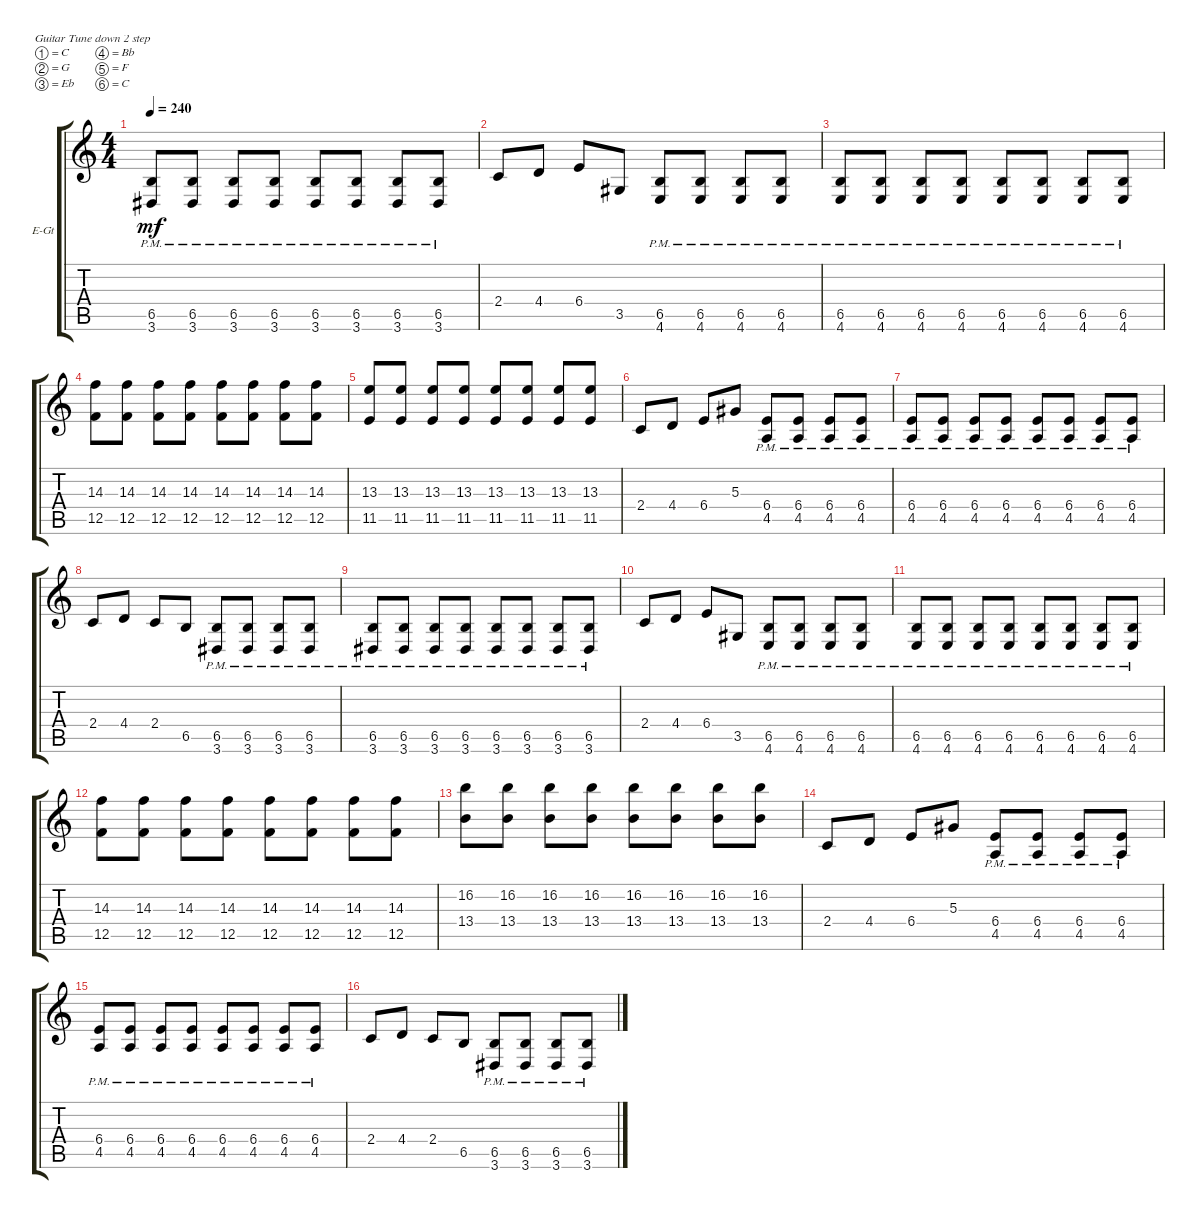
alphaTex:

\defaultSystemsLayout 4
\bracketExtendMode groupsimilarinstruments
\firstSystemTrackNameOrientation horizontal
\otherSystemsTrackNameOrientation horizontal
\track ("Knight Rhythm" "E-Gt") {instrument overdrivenguitar}
\staff {score tabs}
\tuning (C4 G3 Eb3 Bb2 F2 C2)
\ts (4 4)
\tempo 240
\clef g2
\ks aminor
(3.6{pm} 6.5{pm}).8{dy mf} (3.6{pm} 6.5{pm}).8 (3.6{pm} 6.5{pm}).8 (3.6{pm} 6.5{pm}).8 (3.6{pm} 6.5{pm}).8 (3.6{pm} 6.5{pm}).8 (3.6{pm} 6.5{pm}).8 (3.6{pm} 6.5{pm}).8 |
2.4.8 4.4.8 6.4.8 3.5.8 (4.6{pm} 6.5{pm}).8 (4.6{pm} 6.5{pm}).8 (4.6{pm} 6.5{pm}).8 (4.6{pm} 6.5{pm}).8 |
(4.6{pm} 6.5{pm}).8 (4.6{pm} 6.5{pm}).8 (4.6{pm} 6.5{pm}).8 (4.6{pm} 6.5{pm}).8 (4.6{pm} 6.5{pm}).8 (4.6{pm} 6.5{pm}).8 (4.6{pm} 6.5{pm}).8 (4.6{pm} 6.5{pm}).8 |
(12.5 14.3).8 (12.5 14.3).8 (12.5 14.3).8 (12.5 14.3).8 (12.5 14.3).8 (12.5 14.3).8 (12.5 14.3).8 (12.5 14.3).8 |
(11.5 13.3).8 (11.5 13.3).8 (11.5 13.3).8 (11.5 13.3).8 (11.5 13.3).8 (11.5 13.3).8 (11.5 13.3).8 (11.5 13.3).8 |
2.4.8 4.4.8 6.4.8 5.3.8 (4.5{pm} 6.4{pm}).8 (4.5{pm} 6.4{pm}).8 (4.5{pm} 6.4{pm}).8 (4.5{pm} 6.4{pm}).8 |
(4.5{pm} 6.4{pm}).8 (4.5{pm} 6.4{pm}).8 (4.5{pm} 6.4{pm}).8 (4.5{pm} 6.4{pm}).8 (4.5{pm} 6.4{pm}).8 (4.5{pm} 6.4{pm}).8 (4.5{pm} 6.4{pm}).8 (4.5{pm} 6.4{pm}).8 |
2.4.8 4.4.8 2.4.8 6.5.8 (3.6{pm} 6.5{pm}).8 (3.6{pm} 6.5{pm}).8 (3.6{pm} 6.5{pm}).8 (3.6{pm} 6.5{pm}).8 |
(3.6{pm} 6.5{pm}).8 (3.6{pm} 6.5{pm}).8 (3.6{pm} 6.5{pm}).8 (3.6{pm} 6.5{pm}).8 (3.6{pm} 6.5{pm}).8 (3.6{pm} 6.5{pm}).8 (3.6{pm} 6.5{pm}).8 (3.6{pm} 6.5{pm}).8 |
2.4.8 4.4.8 6.4.8 3.5.8 (4.6{pm} 6.5{pm}).8 (4.6{pm} 6.5{pm}).8 (4.6{pm} 6.5{pm}).8 (4.6{pm} 6.5{pm}).8 |
(4.6{pm} 6.5{pm}).8 (4.6{pm} 6.5{pm}).8 (4.6{pm} 6.5{pm}).8 (4.6{pm} 6.5{pm}).8 (4.6{pm} 6.5{pm}).8 (4.6{pm} 6.5{pm}).8 (4.6{pm} 6.5{pm}).8 (4.6{pm} 6.5{pm}).8 |
(12.5 14.3).8 (12.5 14.3).8 (12.5 14.3).8 (12.5 14.3).8 (12.5 14.3).8 (12.5 14.3).8 (12.5 14.3).8 (12.5 14.3).8 |
(13.4 16.2).8 (13.4 16.2).8 (13.4 16.2).8 (13.4 16.2).8 (13.4 16.2).8 (13.4 16.2).8 (13.4 16.2).8 (13.4 16.2).8 |
2.4.8 4.4.8 6.4.8 5.3.8 (4.5{pm} 6.4{pm}).8 (4.5{pm} 6.4{pm}).8 (4.5{pm} 6.4{pm}).8 (4.5{pm} 6.4{pm}).8 |
(4.5{pm} 6.4{pm}).8 (4.5{pm} 6.4{pm}).8 (4.5{pm} 6.4{pm}).8 (4.5{pm} 6.4{pm}).8 (4.5{pm} 6.4{pm}).8 (4.5{pm} 6.4{pm}).8 (4.5{pm} 6.4{pm}).8 (4.5{pm} 6.4{pm}).8 |
2.4.8 4.4.8 2.4.8 6.5.8 (3.6{pm} 6.5{pm}).8 (3.6{pm} 6.5{pm}).8 (3.6{pm} 6.5{pm}).8 (3.6{pm} 6.5{pm}).8
